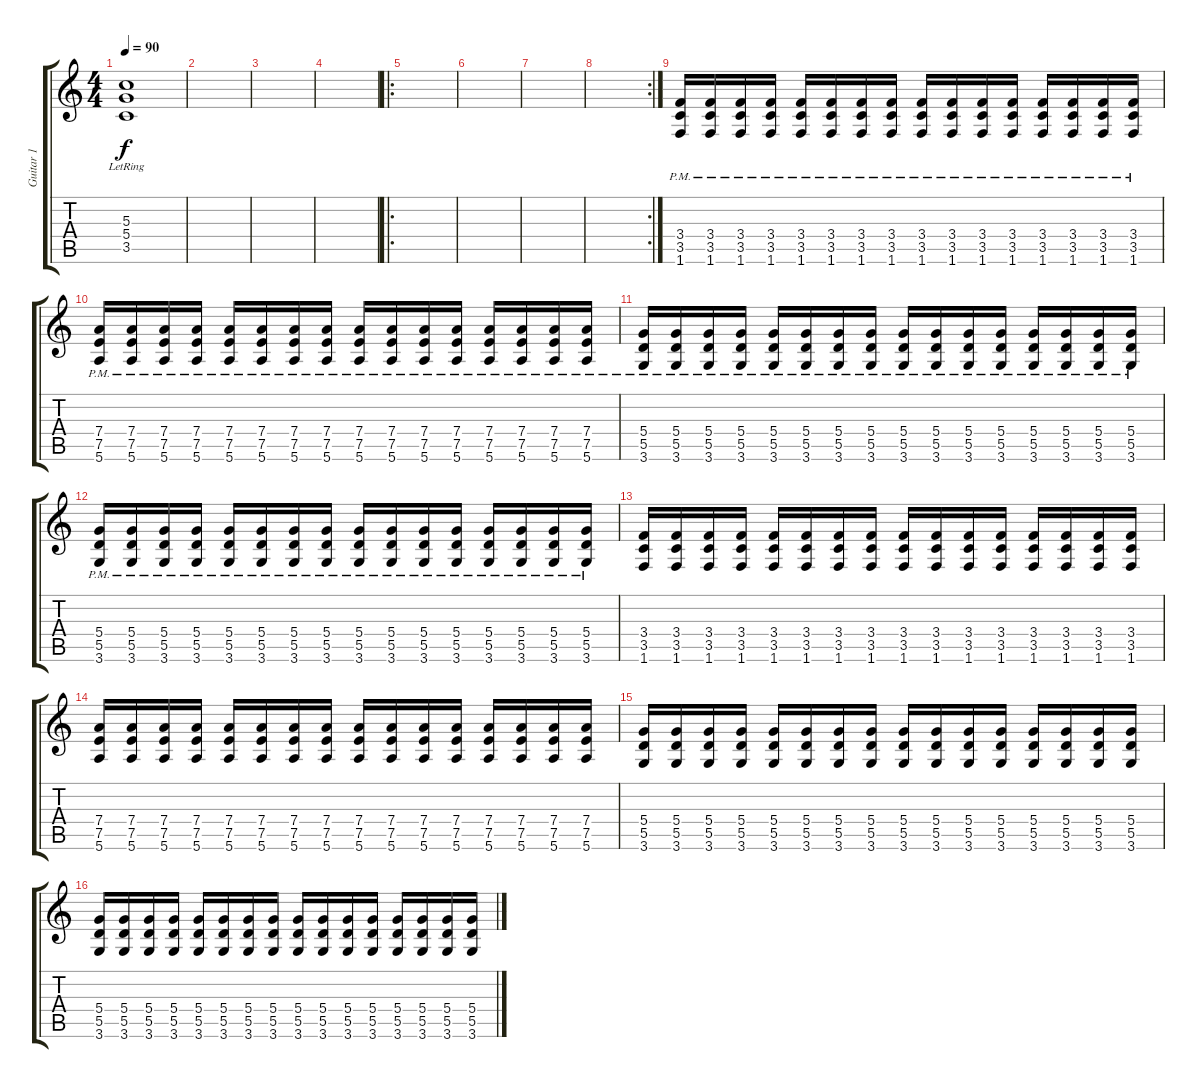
\track ("Guitar 1" "Guitar 1") {instrument distortionguitar}
\staff {score tabs}
\tuning (E4 B3 G3 D3 A2 E2) {hide}
\ts (4 4)
\tempo 90
\clef g2
\ks c
(5.3{lr} 5.4{lr} 3.5{lr}).1{dy f} |
|
|
|
\ro
|
|
|
\rc 2
|
(3.4{pm} 3.5{pm} 1.6{pm}).16 (3.4{pm} 3.5{pm} 1.6{pm}).16 (3.4{pm} 3.5{pm} 1.6{pm}).16 (3.4{pm} 3.5{pm} 1.6{pm}).16 (3.4{pm} 3.5{pm} 1.6{pm}).16 (3.4{pm} 3.5{pm} 1.6{pm}).16 (3.4{pm} 3.5{pm} 1.6{pm}).16 (3.4{pm} 3.5{pm} 1.6{pm}).16 (3.4{pm} 3.5{pm} 1.6{pm}).16 (3.4{pm} 3.5{pm} 1.6{pm}).16 (3.4{pm} 3.5{pm} 1.6{pm}).16 (3.4{pm} 3.5{pm} 1.6{pm}).16 (3.4{pm} 3.5{pm} 1.6{pm}).16 (3.4{pm} 3.5{pm} 1.6{pm}).16 (3.4{pm} 3.5{pm} 1.6{pm}).16 (3.4{pm} 3.5{pm} 1.6{pm}).16 |
(7.4{pm} 7.5{pm} 5.6{pm}).16 (7.4{pm} 7.5{pm} 5.6{pm}).16 (7.4{pm} 7.5{pm} 5.6{pm}).16 (7.4{pm} 7.5{pm} 5.6{pm}).16 (7.4{pm} 7.5{pm} 5.6{pm}).16 (7.4{pm} 7.5{pm} 5.6{pm}).16 (7.4{pm} 7.5{pm} 5.6{pm}).16 (7.4{pm} 7.5{pm} 5.6{pm}).16 (7.4{pm} 7.5{pm} 5.6{pm}).16 (7.4{pm} 7.5{pm} 5.6{pm}).16 (7.4{pm} 7.5{pm} 5.6{pm}).16 (7.4{pm} 7.5{pm} 5.6{pm}).16 (7.4{pm} 7.5{pm} 5.6{pm}).16 (7.4{pm} 7.5{pm} 5.6{pm}).16 (7.4 7.5 5.6{pm}).16 (7.4 7.5 5.6{pm}).16 |
(5.4{pm} 5.5{pm} 3.6{pm}).16 (5.4{pm} 5.5{pm} 3.6{pm}).16 (5.4{pm} 5.5{pm} 3.6{pm}).16 (5.4{pm} 5.5{pm} 3.6{pm}).16 (5.4{pm} 5.5{pm} 3.6{pm}).16 (5.4{pm} 5.5{pm} 3.6{pm}).16 (5.4{pm} 5.5{pm} 3.6{pm}).16 (5.4{pm} 5.5{pm} 3.6{pm}).16 (5.4{pm} 5.5{pm} 3.6{pm}).16 (5.4{pm} 5.5{pm} 3.6{pm}).16 (5.4{pm} 5.5{pm} 3.6{pm}).16 (5.4{pm} 5.5{pm} 3.6{pm}).16 (5.4{pm} 5.5{pm} 3.6{pm}).16 (5.4{pm} 5.5{pm} 3.6{pm}).16 (5.4{pm} 5.5{pm} 3.6{pm}).16 (5.4{pm} 5.5{pm} 3.6{pm}).16 |
(5.4{pm} 5.5{pm} 3.6{pm}).16 (5.4{pm} 5.5{pm} 3.6{pm}).16 (5.4{pm} 5.5{pm} 3.6{pm}).16 (5.4{pm} 5.5{pm} 3.6{pm}).16 (5.4{pm} 5.5{pm} 3.6{pm}).16 (5.4{pm} 5.5{pm} 3.6{pm}).16 (5.4{pm} 5.5{pm} 3.6{pm}).16 (5.4{pm} 5.5{pm} 3.6{pm}).16 (5.4{pm} 5.5{pm} 3.6{pm}).16 (5.4{pm} 5.5{pm} 3.6{pm}).16 (5.4{pm} 5.5{pm} 3.6{pm}).16 (5.4{pm} 5.5{pm} 3.6{pm}).16 (5.4{pm} 5.5{pm} 3.6{pm}).16 (5.4{pm} 5.5{pm} 3.6{pm}).16 (5.4{pm} 5.5{pm} 3.6{pm}).16 (5.4{pm} 5.5{pm} 3.6{pm}).16 |
(3.4 3.5 1.6).16 (3.4 3.5 1.6).16 (3.4 3.5 1.6).16 (3.4 3.5 1.6).16 (3.4 3.5 1.6).16 (3.4 3.5 1.6).16 (3.4 3.5 1.6).16 (3.4 3.5 1.6).16 (3.4 3.5 1.6).16 (3.4 3.5 1.6).16 (3.4 3.5 1.6).16 (3.4 3.5 1.6).16 (3.4 3.5 1.6).16 (3.4 3.5 1.6).16 (3.4 3.5 1.6).16 (3.4 3.5 1.6).16 |
(7.4 7.5 5.6).16 (7.4 7.5 5.6).16 (7.4 7.5 5.6).16 (7.4 7.5 5.6).16 (7.4 7.5 5.6).16 (7.4 7.5 5.6).16 (7.4 7.5 5.6).16 (7.4 7.5 5.6).16 (7.4 7.5 5.6).16 (7.4 7.5 5.6).16 (7.4 7.5 5.6).16 (7.4 7.5 5.6).16 (7.4 7.5 5.6).16 (7.4 7.5 5.6).16 (7.4 7.5 5.6).16 (7.4 7.5 5.6).16 |
(5.4 5.5 3.6).16 (5.4 5.5 3.6).16 (5.4 5.5 3.6).16 (5.4 5.5 3.6).16 (5.4 5.5 3.6).16 (5.4 5.5 3.6).16 (5.4 5.5 3.6).16 (5.4 5.5 3.6).16 (5.4 5.5 3.6).16 (5.4 5.5 3.6).16 (5.4 5.5 3.6).16 (5.4 5.5 3.6).16 (5.4 5.5 3.6).16 (5.4 5.5 3.6).16 (5.4 5.5 3.6).16 (5.4 5.5 3.6).16 |
(5.4 5.5 3.6).16 (5.4 5.5 3.6).16 (5.4 5.5 3.6).16 (5.4 5.5 3.6).16 (5.4 5.5 3.6).16 (5.4 5.5 3.6).16 (5.4 5.5 3.6).16 (5.4 5.5 3.6).16 (5.4 5.5 3.6).16 (5.4 5.5 3.6).16 (5.4 5.5 3.6).16 (5.4 5.5 3.6).16 (5.4 5.5 3.6).16 (5.4 5.5 3.6).16 (5.4 5.5 3.6).16 (5.4 5.5 3.6).16
